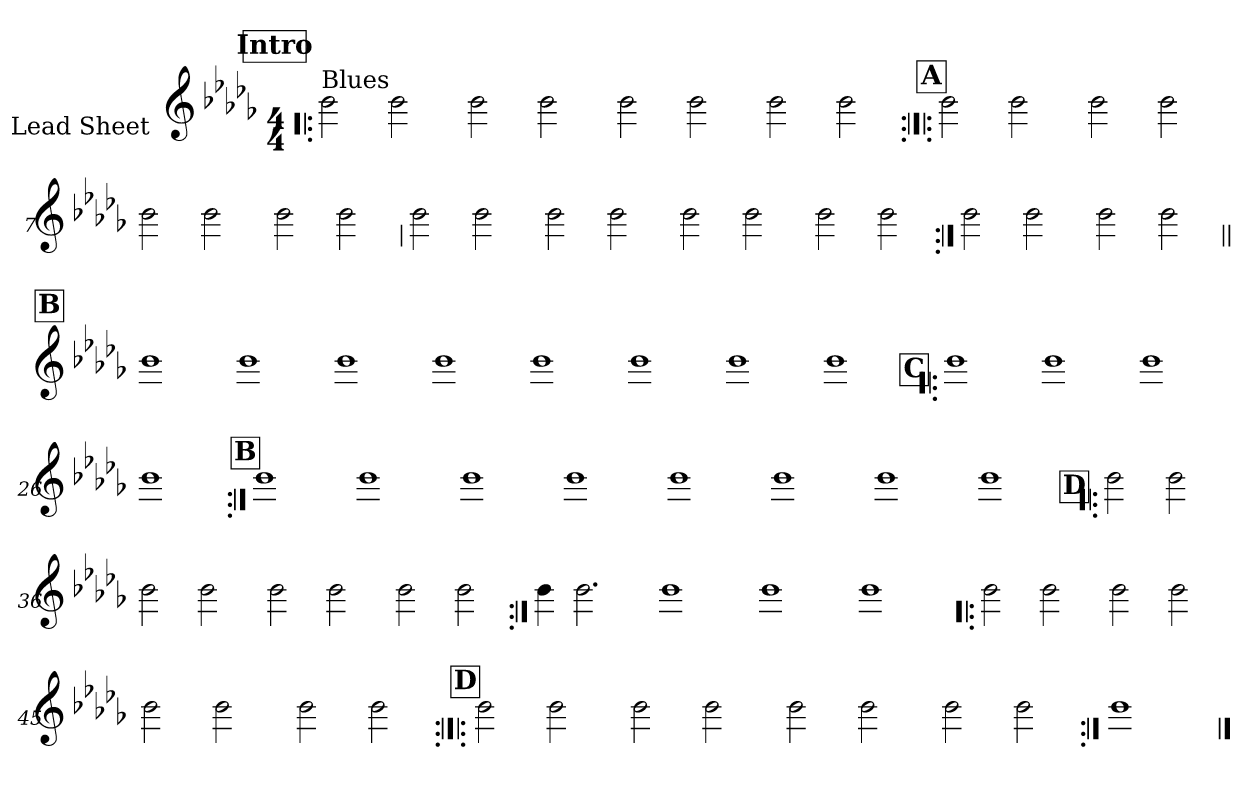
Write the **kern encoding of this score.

**kern
*part1
*staff1
*I"Lead Sheet
*stria0
*clefG2
*k[b-e-a-d-g-]
*D-:
*M4/4
*MM204
!!LO:REH:place=s1:a:t=Intro
=1!|:
!LO:TX:a:t=Blues
2b-
2b-
=2-
2b-
2b-
=3-
2b-
2b-
=4-
2b-
2b-
!!LO:LB:g=z
!!LO:REH:place=s1:a:t=A
=5:|!|:
2b-
2b-
=6-
2b-
2b-
=7-
2b-
2b-
=8-
2b-
2b-
!!LO:LB:g=z
=9
2b-
2b-
=10-
2b-
2b-
=11-
2b-
2b-
=12-
2b-
2b-
!!LO:LB:g=z
=13:|!
2b-
2b-
=14-
2b-
2b-
!!LO:LB:g=z
!!LO:REH:place=s1:a:t=B
=15||
1b-
=16-
1b-
=17-
1b-
=18-
1b-
=19-
1b-
=20-
1b-
=21-
1b-
=22-
1b-
!!LO:LB:g=z
!!LO:REH:place=s1:a:t=C
=23!|:
1b-
=24-
1b-
=25-
1b-
=26-
1b-
!!LO:LB:g=z
!!LO:REH:place=s1:a:t=B
=27:|!
1b-
=28-
1b-
=29-
1b-
=30-
1b-
=31-
1b-
=32-
1b-
=33-
1b-
=34-
1b-
!!LO:LB:g=z
!!LO:REH:place=s1:a:t=D
=35!|:
2b-
2b-
=36-
2b-
2b-
=37-
2b-
2b-
=38-
2b-
2b-
!!LO:LB:g=z
=39:|!
4b-
2.b-
=40-
1b-
=41-
1b-
=42-
1b-
!!LO:LB:g=z
=43!|:
2b-
2b-
=44-
2b-
2b-
=45-
2b-
2b-
=46-
2b-
2b-
!!LO:LB:g=z
!!LO:REH:place=s1:a:t=D
=47:|!|:
2b-
2b-
=48-
2b-
2b-
=49-
2b-
2b-
=50-
2b-
2b-
!!LO:LB:g=z
=51:|!
1b-
==
*-
